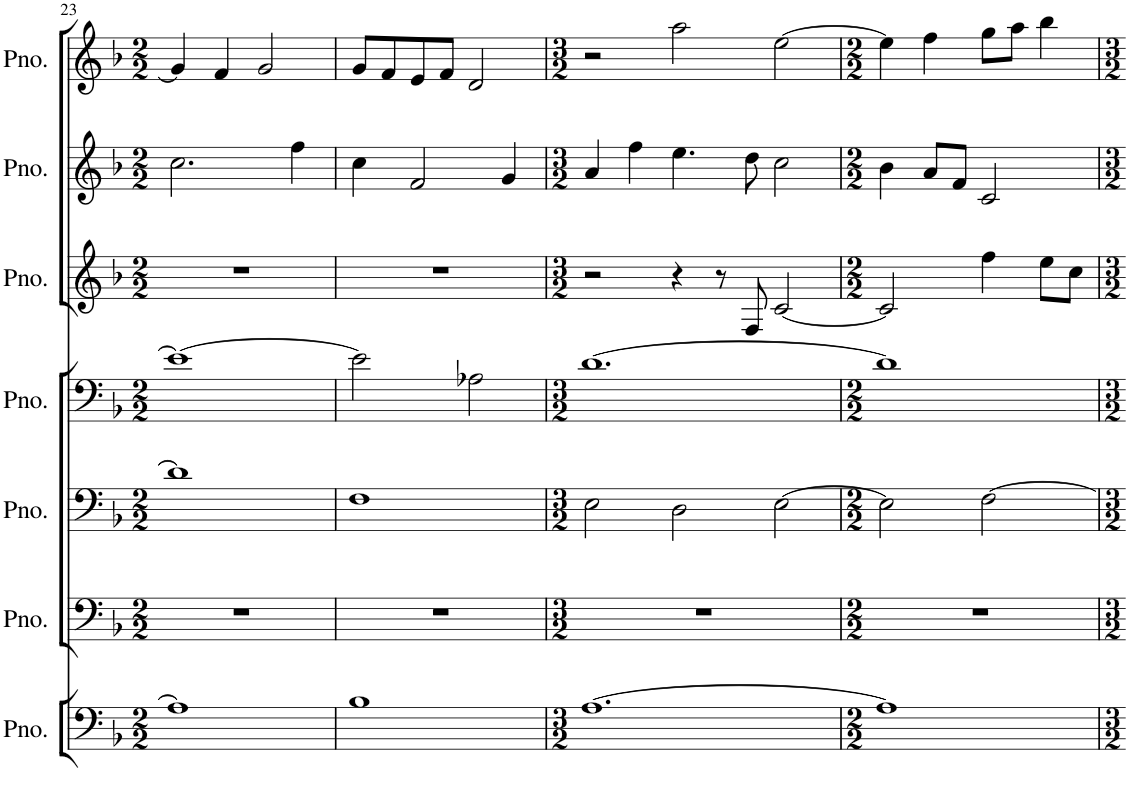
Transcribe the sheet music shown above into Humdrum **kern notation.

**kern	**kern	**kern	**kern	**kern	**kern	**kern
*part7	*part6	*part5	*part4	*part3	*part2	*part1
*staff7	*staff6	*staff5	*staff4	*staff3	*staff2	*staff1
*I"Piano	*I"Piano	*I"Piano	*I"Piano	*I"Piano	*I"Piano	*I"Piano
*I'Pno.	*I'Pno.	*I'Pno.	*I'Pno.	*I'Pno.	*I'Pno.	*I'Pno.
!!LO:PB:g=z
*clefF4	*clefF4	*clefF4	*clefF4	*clefG2	*clefG2	*clefG2
*k[b-]	*k[b-]	*k[b-]	*k[b-]	*k[b-]	*k[b-]	*k[b-]
*M2/2	*M2/2	*M2/2	*M2/2	*M2/2	*M2/2	*M2/2
=23	=23	=23	=23	=23	=23	=23
1A]	1r	1d]	1e_	1r	2.cc\	4g/]
.	.	.	.	.	.	4f/
.	.	.	.	.	.	2g/
.	.	.	.	.	4ff\	.
=24	=24	=24	=24	=24	=24	=24
1B-	1r	1F	2e\]	1r	4cc\	8g/L
.	.	.	.	.	.	8f/
.	.	.	.	.	2f/	8e/
.	.	.	.	.	.	8f/J
.	.	.	2A-X\	.	.	2d/
.	.	.	.	.	4g/	.
=25	=25	=25	=25	=25	=25	=25
*M3/2	*M3/2	*M3/2	*M3/2	*M3/2	*M3/2	*M3/2
[1.A	1.r	2E\	[1.d	2r	4a/	2r
.	.	.	.	.	4ff\	.
.	.	2D\	.	4r	4.ee\	2aa\
.	.	.	.	8r	.	.
.	.	.	.	8F/	8dd\	.
.	.	[2E\	.	[2c/	2cc\	[2ee\
=26	=26	=26	=26	=26	=26	=26
*M2/2	*M2/2	*M2/2	*M2/2	*M2/2	*M2/2	*M2/2
1A]	1r	2E\]	1d]	2c/]	4b-\	4ee\]
.	.	.	.	.	8a/L	4ff\
.	.	.	.	.	8f/J	.
.	.	[2F\	.	4ff\	2c/	8gg\L
.	.	.	.	.	.	8aa\J
.	.	.	.	8ee\L	.	4bb-\
.	.	.	.	8cc\J	.	.
=	=	=	=	=	=	=
*-	*-	*-	*-	*-	*-	*-
